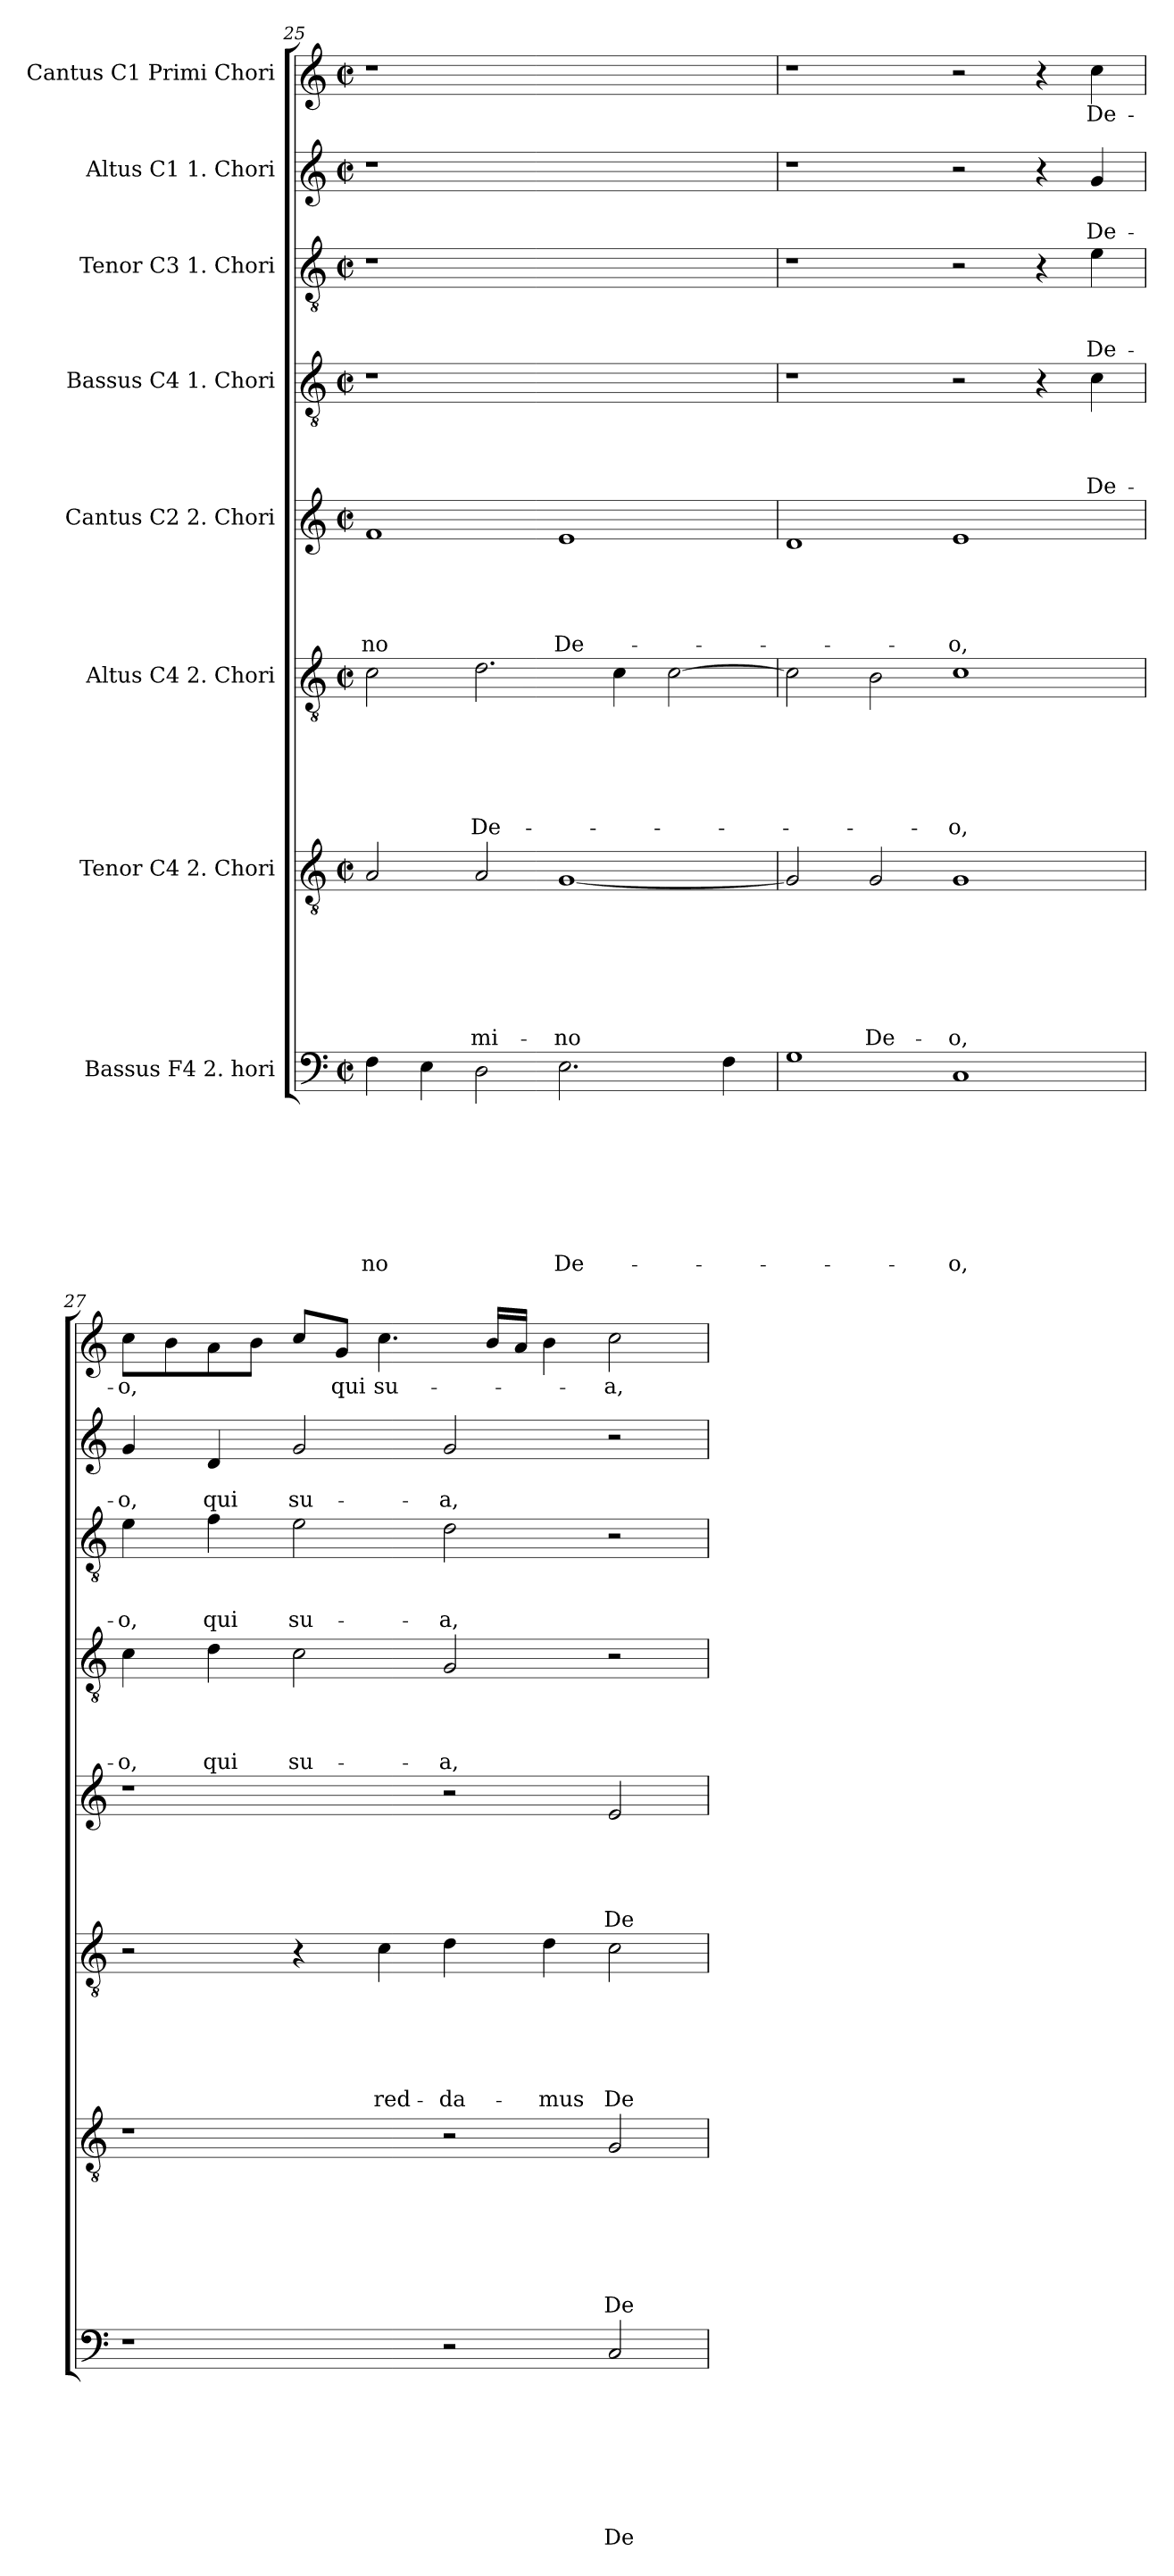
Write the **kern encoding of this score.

**kern	**text	**text	**text	**text	**text	**text	**text	**text	**kern	**text	**text	**text	**text	**text	**text	**text	**kern	**text	**text	**text	**text	**text	**text	**kern	**text	**text	**text	**text	**text	**kern	**text	**text	**text	**text	**kern	**text	**text	**text	**kern	**text	**text	**kern	**text
*part8	*part8	*part8	*part8	*part8	*part8	*part8	*part8	*part8	*part7	*part7	*part7	*part7	*part7	*part7	*part7	*part7	*part6	*part6	*part6	*part6	*part6	*part6	*part6	*part5	*part5	*part5	*part5	*part5	*part5	*part4	*part4	*part4	*part4	*part4	*part3	*part3	*part3	*part3	*part2	*part2	*part2	*part1	*part1
*staff8	*staff8	*staff8	*staff8	*staff8	*staff8	*staff8	*staff8	*staff8	*staff7	*staff7	*staff7	*staff7	*staff7	*staff7	*staff7	*staff7	*staff6	*staff6	*staff6	*staff6	*staff6	*staff6	*staff6	*staff5	*staff5	*staff5	*staff5	*staff5	*staff5	*staff4	*staff4	*staff4	*staff4	*staff4	*staff3	*staff3	*staff3	*staff3	*staff2	*staff2	*staff2	*staff1	*staff1
*I"Bassus F4 2. hori	*	*	*	*	*	*	*	*	*I"Tenor C4 2. Chori	*	*	*	*	*	*	*	*I"Altus C4 2. Chori	*	*	*	*	*	*	*I"Cantus C2 2. Chori	*	*	*	*	*	*I"Bassus C4 1. Chori	*	*	*	*	*I"Tenor C3 1. Chori	*	*	*	*I"Altus C1 1. Chori	*	*	*I"Cantus C1 Primi Chori	*
!!LO:LB:g=z
*clefF4	*	*	*	*	*	*	*	*	*clefGv2	*	*	*	*	*	*	*	*clefGv2	*	*	*	*	*	*	*clefG2	*	*	*	*	*	*clefGv2	*	*	*	*	*clefGv2	*	*	*	*clefG2	*	*	*clefG2	*
*k[]	*	*	*	*	*	*	*	*	*k[]	*	*	*	*	*	*	*	*k[]	*	*	*	*	*	*	*k[]	*	*	*	*	*	*k[]	*	*	*	*	*k[]	*	*	*	*k[]	*	*	*k[]	*
*C:	*	*	*	*	*	*	*	*	*C:	*	*	*	*	*	*	*	*C:	*	*	*	*	*	*	*C:	*	*	*	*	*	*C:	*	*	*	*	*C:	*	*	*	*C:	*	*	*C:	*
*M2/2	*	*	*	*	*	*	*	*	*M2/2	*	*	*	*	*	*	*	*M2/2	*	*	*	*	*	*	*M2/2	*	*	*	*	*	*M2/2	*	*	*	*	*M2/2	*	*	*	*M2/2	*	*	*M2/2	*
*met(c|)	*	*	*	*	*	*	*	*	*met(c|)	*	*	*	*	*	*	*	*met(c|)	*	*	*	*	*	*	*met(c|)	*	*	*	*	*	*met(c|)	*	*	*	*	*met(c|)	*	*	*	*met(c|)	*	*	*met(c|)	*
=25	=25	=25	=25	=25	=25	=25	=25	=25	=25	=25	=25	=25	=25	=25	=25	=25	=25	=25	=25	=25	=25	=25	=25	=25	=25	=25	=25	=25	=25	=25	=25	=25	=25	=25	=25	=25	=25	=25	=25	=25	=25	=25	=25
4F\	.	.	.	.	.	.	.	-no	2A/	.	.	.	.	.	.	.	2c\	.	.	.	.	.	.	1f	.	.	.	.	-no	1r	.	.	.	.	1r	.	.	.	1r	.	.	1r	.
4E\	.	.	.	.	.	.	.	.	.	.	.	.	.	.	.	.	.	.	.	.	.	.	.	.	.	.	.	.	.	.	.	.	.	.	.	.	.	.	.	.	.	.	.
2D\	.	.	.	.	.	.	.	.	2A/	.	.	.	.	.	.	-mi-	2.d\	.	.	.	.	.	De-	.	.	.	.	.	.	.	.	.	.	.	.	.	.	.	.	.	.	.	.
2.E\	.	.	.	.	.	.	.	De-	[1G	.	.	.	.	.	.	-no	.	.	.	.	.	.	.	1e	.	.	.	.	De-	1ryy	.	.	.	.	1ryy	.	.	.	1ryy	.	.	1ryy	.
.	.	.	.	.	.	.	.	.	.	.	.	.	.	.	.	.	4c\	.	.	.	.	.	.	.	.	.	.	.	.	.	.	.	.	.	.	.	.	.	.	.	.	.	.
.	.	.	.	.	.	.	.	.	.	.	.	.	.	.	.	.	[2c\	.	.	.	.	.	.	.	.	.	.	.	.	.	.	.	.	.	.	.	.	.	.	.	.	.	.
4F\	.	.	.	.	.	.	.	.	.	.	.	.	.	.	.	.	.	.	.	.	.	.	.	.	.	.	.	.	.	.	.	.	.	.	.	.	.	.	.	.	.	.	.
=26	=26	=26	=26	=26	=26	=26	=26	=26	=26	=26	=26	=26	=26	=26	=26	=26	=26	=26	=26	=26	=26	=26	=26	=26	=26	=26	=26	=26	=26	=26	=26	=26	=26	=26	=26	=26	=26	=26	=26	=26	=26	=26	=26
1G	.	.	.	.	.	.	.	.	2G/]	.	.	.	.	.	.	.	2c\]	.	.	.	.	.	.	1d	.	.	.	.	.	1r	.	.	.	.	1r	.	.	.	1r	.	.	1r	.
.	.	.	.	.	.	.	.	.	2G/	.	.	.	.	.	.	De-	2B\	.	.	.	.	.	.	.	.	.	.	.	.	.	.	.	.	.	.	.	.	.	.	.	.	.	.
1C	.	.	.	.	.	.	.	-o,	1G	.	.	.	.	.	.	-o,	1c	.	.	.	.	.	-o,	1e	.	.	.	.	-o,	2r	.	.	.	.	2r	.	.	.	2r	.	.	2r	.
.	.	.	.	.	.	.	.	.	.	.	.	.	.	.	.	.	.	.	.	.	.	.	.	.	.	.	.	.	.	4r	.	.	.	.	4r	.	.	.	4r	.	.	4r	.
.	.	.	.	.	.	.	.	.	.	.	.	.	.	.	.	.	.	.	.	.	.	.	.	.	.	.	.	.	.	4c\	.	.	.	De-	4e\	.	.	De-	4g/	.	De-	4cc\	De-
=27	=27	=27	=27	=27	=27	=27	=27	=27	=27	=27	=27	=27	=27	=27	=27	=27	=27	=27	=27	=27	=27	=27	=27	=27	=27	=27	=27	=27	=27	=27	=27	=27	=27	=27	=27	=27	=27	=27	=27	=27	=27	=27	=27
1r	.	.	.	.	.	.	.	.	1r	.	.	.	.	.	.	.	2r	.	.	.	.	.	.	1r	.	.	.	.	.	4c\	.	.	.	-o,	4e\	.	.	-o,	4g/	.	-o,	8cc\L	-o,
.	.	.	.	.	.	.	.	.	.	.	.	.	.	.	.	.	.	.	.	.	.	.	.	.	.	.	.	.	.	.	.	.	.	.	.	.	.	.	.	.	.	8b\	.
.	.	.	.	.	.	.	.	.	.	.	.	.	.	.	.	.	.	.	.	.	.	.	.	.	.	.	.	.	.	4d\	.	.	.	qui	4f\	.	.	qui	4d/	.	qui	8a\	.
.	.	.	.	.	.	.	.	.	.	.	.	.	.	.	.	.	.	.	.	.	.	.	.	.	.	.	.	.	.	.	.	.	.	.	.	.	.	.	.	.	.	8b\J	.
.	.	.	.	.	.	.	.	.	.	.	.	.	.	.	.	.	4r	.	.	.	.	.	.	.	.	.	.	.	.	2c\	.	.	.	su-	2e\	.	.	su-	2g/	.	su-	8cc/L	.
.	.	.	.	.	.	.	.	.	.	.	.	.	.	.	.	.	.	.	.	.	.	.	.	.	.	.	.	.	.	.	.	.	.	.	.	.	.	.	.	.	.	8g/J	qui
.	.	.	.	.	.	.	.	.	.	.	.	.	.	.	.	.	4c\	.	.	.	.	.	red-	.	.	.	.	.	.	.	.	.	.	.	.	.	.	.	.	.	.	4.cc\	su-
2r	.	.	.	.	.	.	.	.	2r	.	.	.	.	.	.	.	4d\	.	.	.	.	.	-da-	2r	.	.	.	.	.	2G/	.	.	.	-a,	2d\	.	.	-a,	2g/	.	-a,	.	.
.	.	.	.	.	.	.	.	.	.	.	.	.	.	.	.	.	.	.	.	.	.	.	.	.	.	.	.	.	.	.	.	.	.	.	.	.	.	.	.	.	.	16b/LL	.
.	.	.	.	.	.	.	.	.	.	.	.	.	.	.	.	.	.	.	.	.	.	.	.	.	.	.	.	.	.	.	.	.	.	.	.	.	.	.	.	.	.	16a/JJ	.
.	.	.	.	.	.	.	.	.	.	.	.	.	.	.	.	.	4d\	.	.	.	.	.	-mus	.	.	.	.	.	.	.	.	.	.	.	.	.	.	.	.	.	.	4b\	.
2C/	.	.	.	.	.	.	.	De-	2G/	.	.	.	.	.	.	De-	2c\	.	.	.	.	.	De-	2e/	.	.	.	.	De-	2r	.	.	.	.	2r	.	.	.	2r	.	.	2cc\	-a,
=	=	=	=	=	=	=	=	=	=	=	=	=	=	=	=	=	=	=	=	=	=	=	=	=	=	=	=	=	=	=	=	=	=	=	=	=	=	=	=	=	=	=	=
*-	*-	*-	*-	*-	*-	*-	*-	*-	*-	*-	*-	*-	*-	*-	*-	*-	*-	*-	*-	*-	*-	*-	*-	*-	*-	*-	*-	*-	*-	*-	*-	*-	*-	*-	*-	*-	*-	*-	*-	*-	*-	*-	*-
